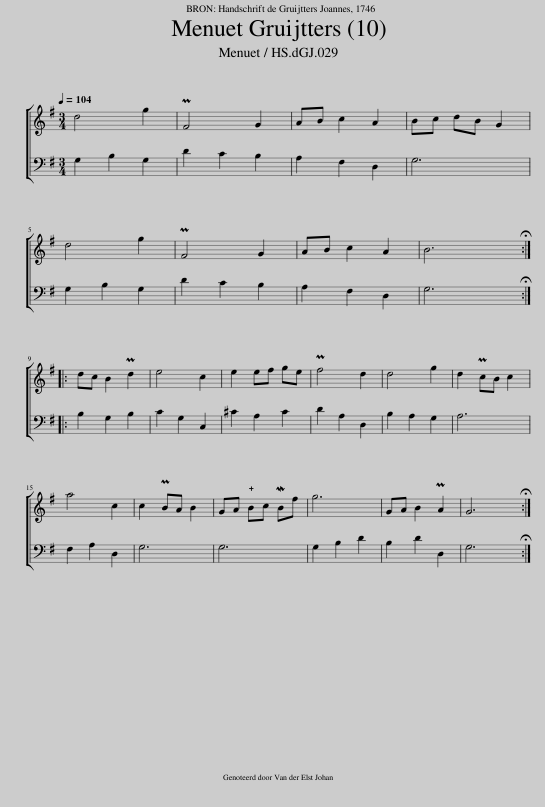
X:1
%%score [ 1 2 ]
L:1/8
Q:1/4=104
M:3/4
I:linebreak $
K:G
V:1 treble
V:2 bass
V:1
 d4 g2 | PF4 G2 | AB c2 A2 | Bc dB G2 |$ d4 g2 | %5
 PF4 G2 | AB c2 A2 | B6 ::$ dc B2 Pd2 | e4 c2 | %10
 e2 ef ge | Pf4 d2 | d4 g2 | d2 PcB c2 |$ a4 c2 | %15
 c2 PBA B2 | GA !plus!Bc MBf | g6 | GA B2 PA2 | G6 :| %20
V:2
 G,2 B,2 G,2 | D2 C2 B,2 | A,2 F,2 D,2 | G,6 |$ G,2 B,2 G,2 | %5
 D2 C2 B,2 | A,2 F,2 D,2 | G,6 ::$ B,2 G,2 B,2 | C2 G,2 C,2 | %10
 ^C2 A,2 C2 | D2 A,2 D,2 | B,2 A,2 G,2 | A,6 |$ F,2 A,2 D,2 | %15
 G,6 | G,6 | G,2 B,2 D2 | B,2 D2 D,2 | G,6 :| %20
